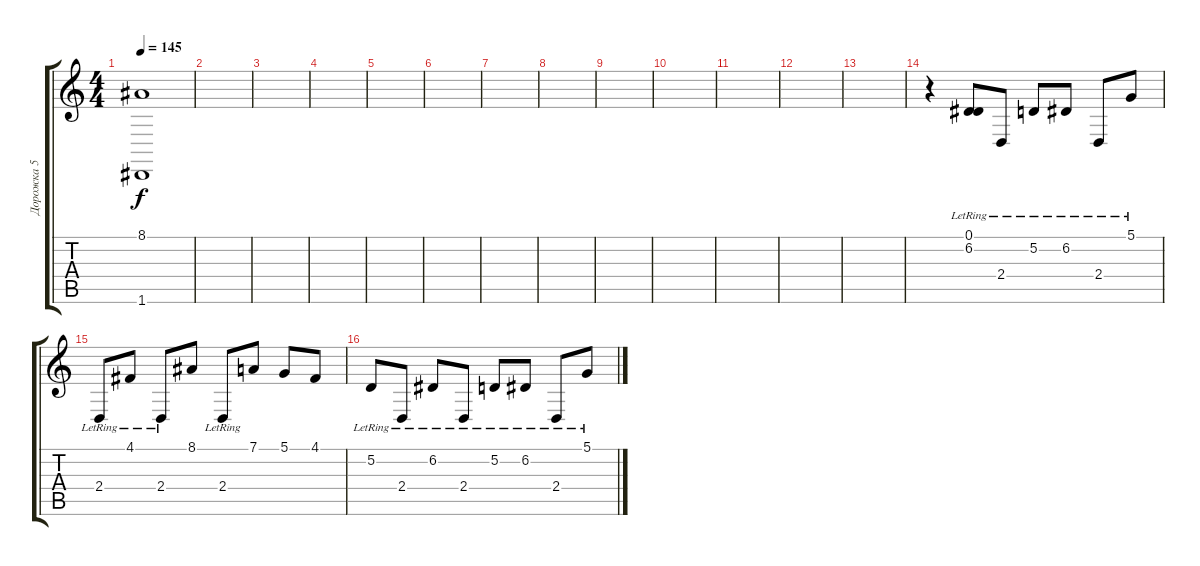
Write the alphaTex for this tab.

\track ("Дорожка 5" "Дорожка 5") {instrument sitar}
\staff {score tabs}
\tuning (D4 A3 F3 C3 G2 D2) {hide}
\ts (4 4)
\tempo 145
\clef g2
\ks c
(8.1{t} 1.6{t}).1{dy f} |
|
|
|
|
|
|
|
|
|
|
|
|
r.4 (0.1{lr} 6.2{lr}).8 2.4{lr}.8 5.2{lr}.8 6.2{lr}.8 2.4{lr}.8 5.1{lr}.8 |
2.4{lr}.8 4.1{lr}.8 2.4{lr}.8 8.1.8 2.4{lr}.8 7.1.8 5.1.8 4.1.8 |
5.2{lr}.8 2.4{lr}.8 6.2{lr}.8 2.4{lr}.8 5.2{lr}.8 6.2{lr}.8 2.4{lr}.8 5.1{lr}.8
